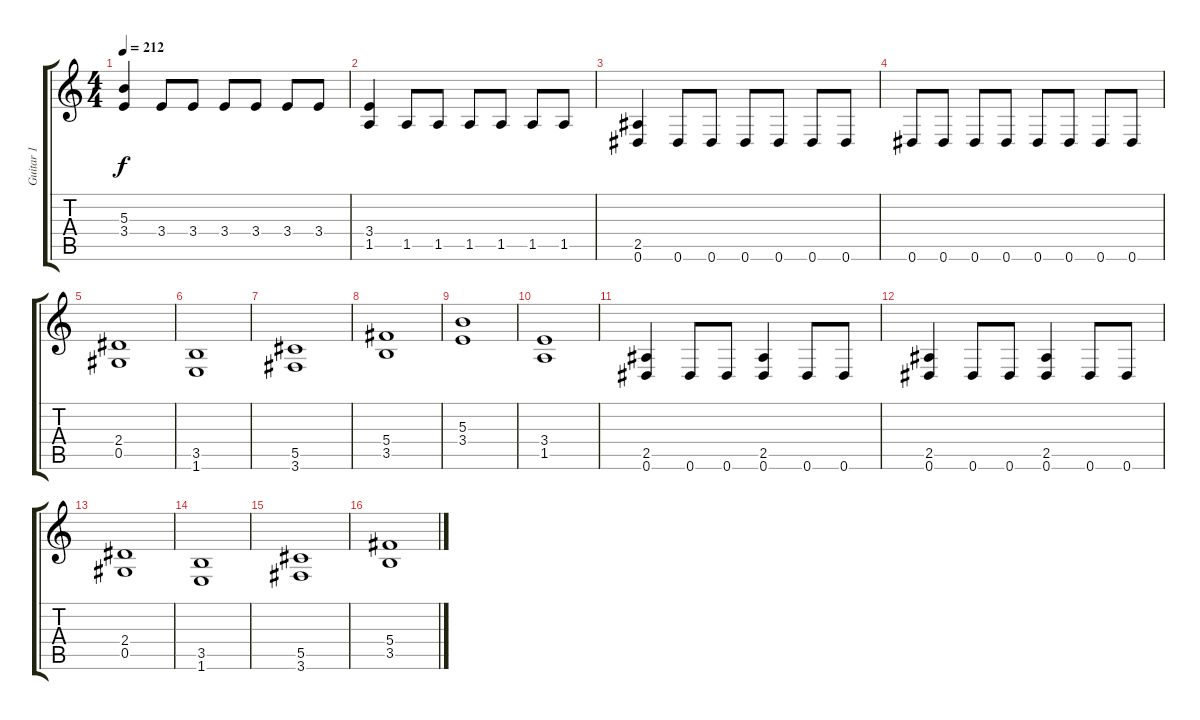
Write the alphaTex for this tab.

\track ("Guitar 1" "Guitar 1") {instrument distortionguitar}
\staff {score tabs}
\tuning (Eb4 Bb3 Gb3 Db3 Ab2 Eb2) {hide}
\ts (4 4)
\tempo 212
\clef g2
\ks c
(5.3 3.4).4{dy f} 3.4.8 3.4.8 3.4.8 3.4.8 3.4.8 3.4.8 |
(3.4 1.5).4 1.5.8 1.5.8 1.5.8 1.5.8 1.5.8 1.5.8 |
(2.5 0.6).4 0.6.8 0.6.8 0.6.8 0.6.8 0.6.8 0.6.8 |
0.6.8 0.6.8 0.6.8 0.6.8 0.6.8 0.6.8 0.6.8 0.6.8 |
(2.4 0.5).1 |
(3.5 1.6).1 |
(5.5 3.6).1 |
(5.4 3.5).1 |
(5.3 3.4).1 |
(3.4 1.5).1 |
(2.5 0.6).4 0.6.8 0.6.8 (2.5 0.6).4 0.6.8 0.6.8 |
(2.5 0.6).4 0.6.8 0.6.8 (2.5 0.6).4 0.6.8 0.6.8 |
(2.4 0.5).1 |
(3.5 1.6).1 |
(5.5 3.6).1 |
(5.4 3.5).1
